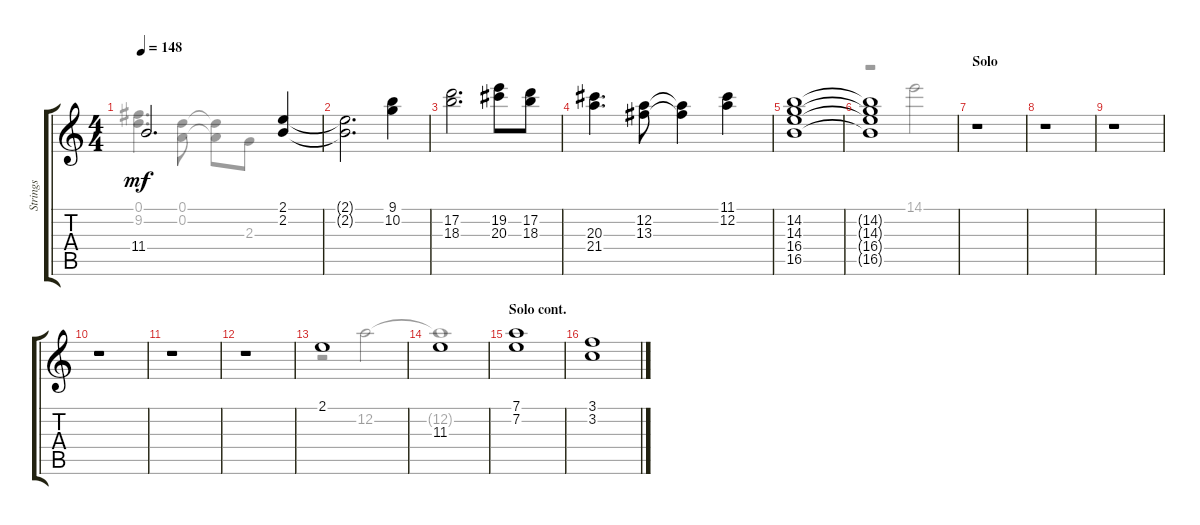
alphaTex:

\track ("Strings" "Strings") {instrument electricguitarclean}
\staff {score tabs}
\tuning (D4 A3 F3 C3 G2 C2) {hide}
\voice
\ts (4 4)
\tempo 148
\clef g2
\ks aminor
11.4{t}.2{d dy mf} (2.1 2.2).4 |
(2.1{t} 2.2{t}).2{d} (9.1 10.2).4 |
(17.2 18.3).2{d} (19.2 20.3).8 (17.2 18.3).8 |
(20.3 21.4).4{d} (12.2 13.3).8 (12.2{t} 13.3{t}).4 (11.1 12.2).4 |
(14.2 14.3 16.4 16.5).1 |
(14.2{t} 14.3{t} 16.4{t} 16.5{t}).1 |
\section ("" "Solo")
r.1 |
r.1 |
r.1 |
r.1 |
r.1 |
r.1 |
2.1.1 |
11.3.1 |
\section ("" "Solo cont.")
(7.1 7.2).1 |
(3.1 3.2).1
\voice
\clef g2
\ottava regular
\simile none
\ks aminor
(0.1 9.2).4{d dy mf} (0.1 0.2).8 (0.1{t} 0.2{t}).8 2.3.8 |
|
|
|
|
r.2 14.1.2 |
|
|
|
|
|
|
r.2 12.2.2 |
12.2{t}.1 |
|
